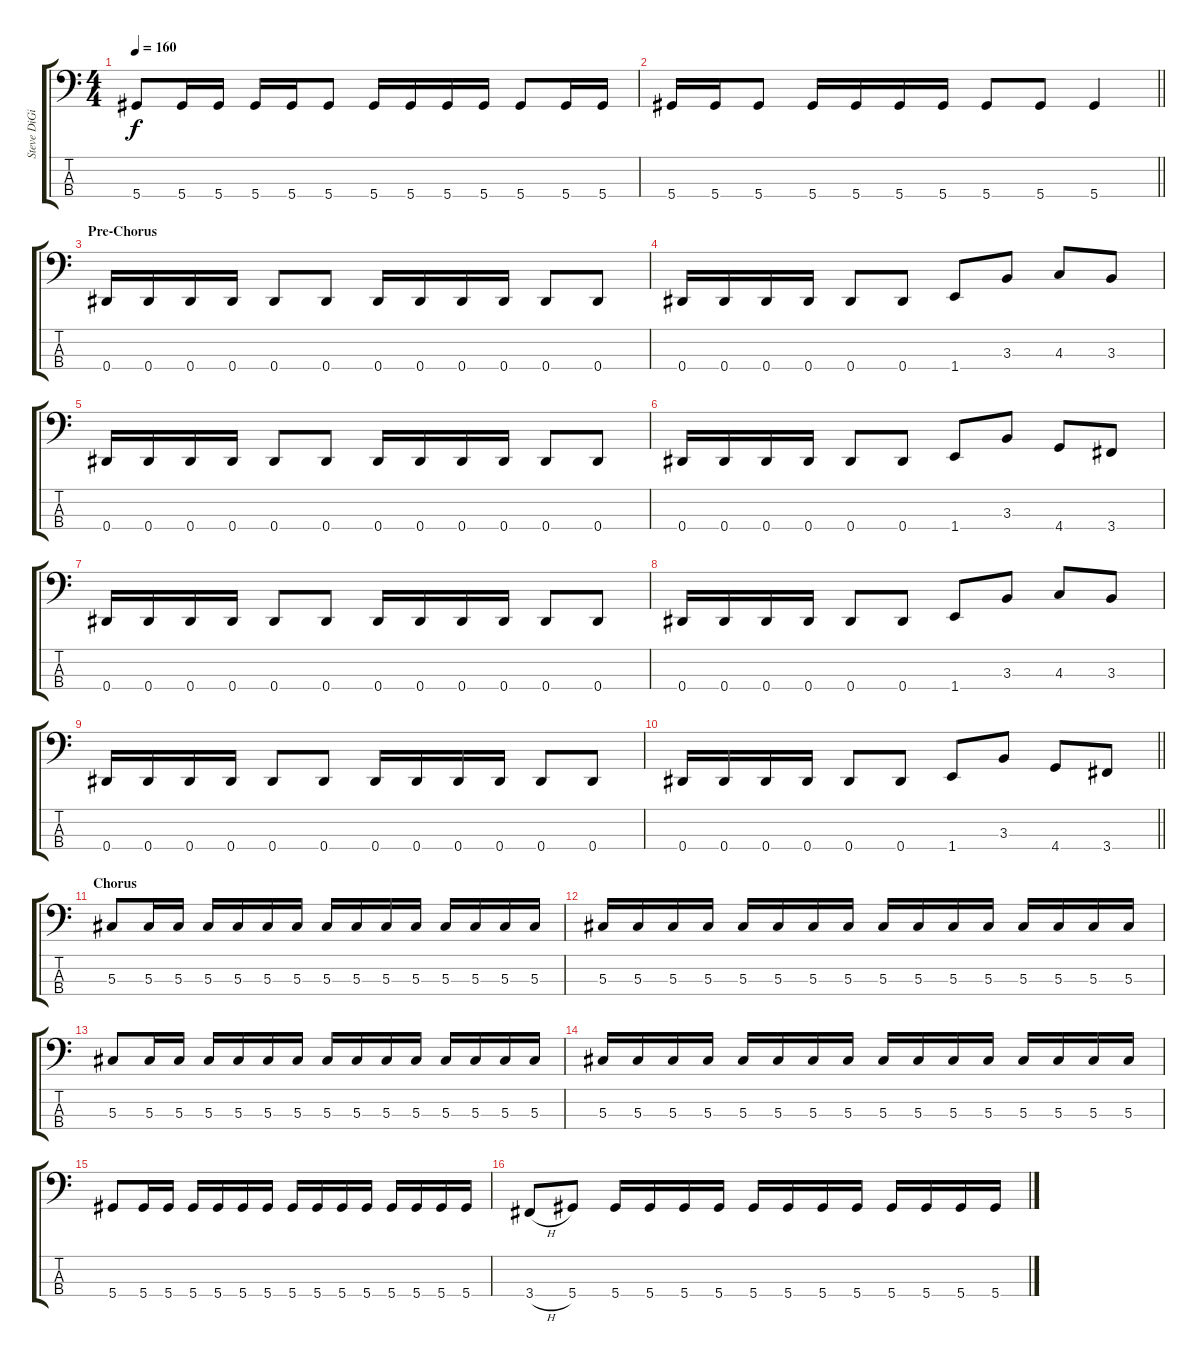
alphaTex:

\track ("Steve DiGiorgio" "Steve DiGi") {instrument fretlessbass}
\staff {score tabs}
\tuning (Gb2 Db2 Ab1 Eb1) {hide}
\ts (4 4)
\tempo 160
\clef f4
\ks c
5.4.8{dy f} 5.4.16 5.4.16 5.4.16 5.4.16 5.4.8 5.4.16 5.4.16 5.4.16 5.4.16 5.4.8 5.4.16 5.4.16 |
\barLineRight lightlight
5.4.16 5.4.16 5.4.8 5.4.16 5.4.16 5.4.16 5.4.16 5.4.8 5.4.8 5.4.4 |
\section ("" "Pre-Chorus")
0.4.16 0.4.16 0.4.16 0.4.16 0.4.8 0.4.8 0.4.16 0.4.16 0.4.16 0.4.16 0.4.8 0.4.8 |
0.4.16 0.4.16 0.4.16 0.4.16 0.4.8 0.4.8 1.4.8 3.3.8 4.3.8 3.3.8 |
0.4.16 0.4.16 0.4.16 0.4.16 0.4.8 0.4.8 0.4.16 0.4.16 0.4.16 0.4.16 0.4.8 0.4.8 |
0.4.16 0.4.16 0.4.16 0.4.16 0.4.8 0.4.8 1.4.8 3.3.8 4.4.8 3.4.8 |
0.4.16 0.4.16 0.4.16 0.4.16 0.4.8 0.4.8 0.4.16 0.4.16 0.4.16 0.4.16 0.4.8 0.4.8 |
0.4.16 0.4.16 0.4.16 0.4.16 0.4.8 0.4.8 1.4.8 3.3.8 4.3.8 3.3.8 |
0.4.16 0.4.16 0.4.16 0.4.16 0.4.8 0.4.8 0.4.16 0.4.16 0.4.16 0.4.16 0.4.8 0.4.8 |
\barLineRight lightlight
0.4.16 0.4.16 0.4.16 0.4.16 0.4.8 0.4.8 1.4.8 3.3.8 4.4.8 3.4.8 |
\section ("" "Chorus")
5.3.8 5.3.16 5.3.16 5.3.16 5.3.16 5.3.16 5.3.16 5.3.16 5.3.16 5.3.16 5.3.16 5.3.16 5.3.16 5.3.16 5.3.16 |
5.3.16 5.3.16 5.3.16 5.3.16 5.3.16 5.3.16 5.3.16 5.3.16 5.3.16 5.3.16 5.3.16 5.3.16 5.3.16 5.3.16 5.3.16 5.3.16 |
5.3.8 5.3.16 5.3.16 5.3.16 5.3.16 5.3.16 5.3.16 5.3.16 5.3.16 5.3.16 5.3.16 5.3.16 5.3.16 5.3.16 5.3.16 |
5.3.16 5.3.16 5.3.16 5.3.16 5.3.16 5.3.16 5.3.16 5.3.16 5.3.16 5.3.16 5.3.16 5.3.16 5.3.16 5.3.16 5.3.16 5.3.16 |
5.4.8 5.4.16 5.4.16 5.4.16 5.4.16 5.4.16 5.4.16 5.4.16 5.4.16 5.4.16 5.4.16 5.4.16 5.4.16 5.4.16 5.4.16 |
3.4{h}.8 5.4.8 5.4.16 5.4.16 5.4.16 5.4.16 5.4.16 5.4.16 5.4.16 5.4.16 5.4.16 5.4.16 5.4.16 5.4.16
